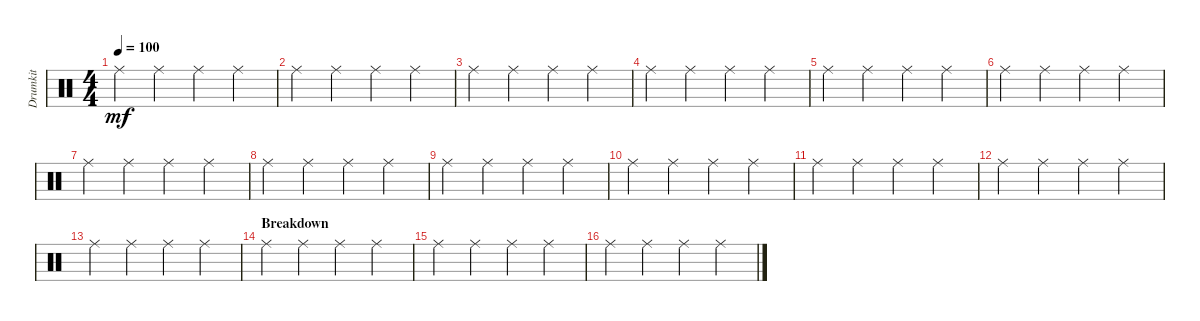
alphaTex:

\track ("Drumkit" "Drumkit") {instrument percussion}
\staff {score}
\articulation defaults
\ts (4 4)
\tempo 100
\clef neutral
\ks c "Ride (middle)".4{dy mf} "Ride (middle)".4 "Ride (middle)".4 "Ride (middle)".4
|
"Ride (middle)".4 "Ride (middle)".4 "Ride (middle)".4 "Ride (middle)".4 |
"Ride (middle)".4 "Ride (middle)".4 "Ride (middle)".4 "Ride (middle)".4 |
"Ride (middle)".4 "Ride (middle)".4 "Ride (middle)".4 "Ride (middle)".4 |
"Ride (middle)".4 "Ride (middle)".4 "Ride (middle)".4 "Ride (middle)".4 |
"Ride (middle)".4 "Ride (middle)".4 "Ride (middle)".4 "Ride (middle)".4 |
"Ride (middle)".4 "Ride (middle)".4 "Ride (middle)".4 "Ride (middle)".4 |
"Ride (middle)".4 "Ride (middle)".4 "Ride (middle)".4 "Ride (middle)".4 |
"Ride (middle)".4 "Ride (middle)".4 "Ride (middle)".4 "Ride (middle)".4 |
"Ride (middle)".4 "Ride (middle)".4 "Ride (middle)".4 "Ride (middle)".4 |
"Ride (middle)".4 "Ride (middle)".4 "Ride (middle)".4 "Ride (middle)".4 |
"Ride (middle)".4 "Ride (middle)".4 "Ride (middle)".4 "Ride (middle)".4 |
"Ride (middle)".4 "Ride (middle)".4 "Ride (middle)".4 "Ride (middle)".4 |
\section ("" "Breakdown")
"Ride (middle)".4 "Ride (middle)".4 "Ride (middle)".4 "Ride (middle)".4 |
"Ride (middle)".4 "Ride (middle)".4 "Ride (middle)".4 "Ride (middle)".4 |
"Ride (middle)".4 "Ride (middle)".4 "Ride (middle)".4 "Ride (middle)".4
